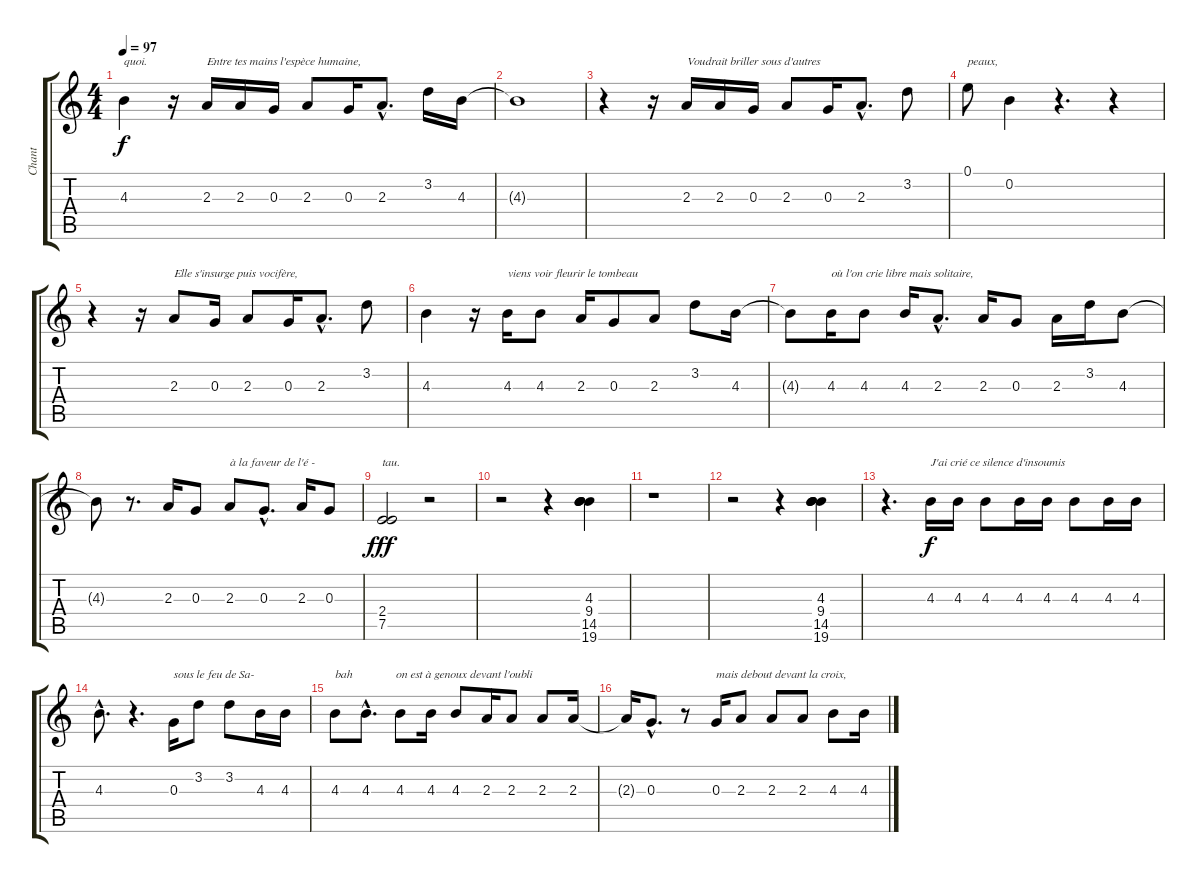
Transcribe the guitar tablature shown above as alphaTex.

\track ("Chant" "Chant") {instrument electricguitarjazz}
\staff {score tabs}
\tuning (E4 B3 G3 D3 A2 E2) {hide}
\ts (4 4)
\tempo 97
\clef g2
\ks c
4.3.4{txt "quoi." dy f} r.16 2.3.16{txt "Entre tes mains l'espèce humaine,"} 2.3.16 0.3.16 2.3.8 0.3.16 2.3{hac}.8{d} 3.2.16 4.3.16 |
4.3{t}.1 |
r.4 r.16 2.3.16{txt "Voudrait briller sous d'autres  "} 2.3.16 0.3.16 2.3.8 0.3.16 2.3{hac}.8{d} 3.2.8 |
0.1.8{txt "peaux,"} 0.2.4 r.4{d} r.4 |
r.4 r.16 2.3.8{txt "Elle s'insurge puis vocifère,"} 0.3.16 2.3.8 0.3.16 2.3{hac}.8{d} 3.2.8 |
4.3.4 r.16 4.3.16{txt "viens voir fleurir le tombeau"} 4.3.8 2.3.16 0.3.8 2.3.8 3.2.8 4.3.16 |
4.3{t}.8 4.3.16{txt "où l'on crie libre mais solitaire, "} 4.3.8 4.3.16 2.3{hac}.8{d} 2.3.16 0.3.8 2.3.16 3.2.16 4.3.8 |
4.3{t}.8 r.8{d} 2.3.16 0.3.8 2.3.8{txt "à la faveur de l'é -"} 0.3{hac}.8{d} 2.3.16 0.3.8 |
(2.4 7.5).2{txt "tau." dy fff} r.2 |
r.2 r.4 (4.3 9.4 14.5 19.6).4 |
r.1 |
r.2 r.4 (4.3 9.4 14.5 19.6).4 |
r.4{d} 4.3.16{txt "J'ai crié ce silence d'insoumis" dy f} 4.3.16 4.3.8 4.3.16 4.3.16 4.3.8 4.3.16 4.3.16 |
4.3{hac}.8{d} r.4{d} 0.3.16{txt "sous le feu de Sa-"} 3.2.8 3.2.8 4.3.16 4.3.16 |
4.3.8{txt "bah"} 4.3{hac}.8{d txt "          on est à genoux devant l'oubli"} 4.3.8 4.3.16 4.3.8 2.3.16 2.3.8 2.3.8 2.3.16 |
2.3{t}.16 0.3{hac}.8{d} r.8 0.3.16{txt "mais debout devant la croix,"} 2.3.8 2.3.8 2.3.8 4.3.8 4.3.16
